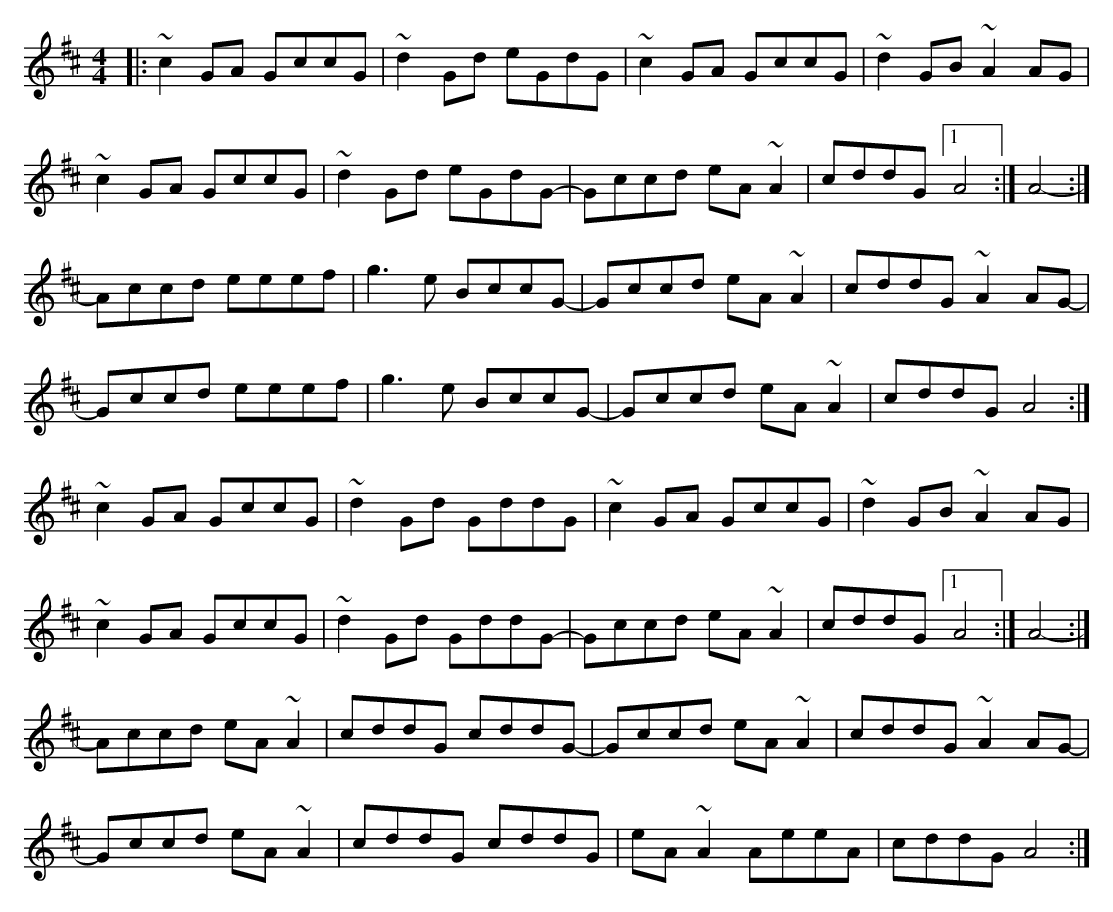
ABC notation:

X:1
M:4/4
K:Amix
|:~c2 GA GccG|~d2 Gd eGdG|~c2 GA GccG|~d2 GB ~A2 AG|
~c2 GA GccG|~d2 Gd eGdG-|Gccd eA ~A2|cddG [1 A4:|[ A4-:|
-Accd eeef|g3e BccG-|Gccd eA ~A2|cddG ~A2 AG-|
-Gccd eeef|g3e BccG-|Gccd eA ~A2|cddG A4:|
~c2 GA GccG|~d2 Gd GddG|~c2 GA GccG|~d2 GB ~A2 AG|
~c2 GA GccG|~d2 Gd GddG-|Gccd eA ~A2|cddG [1 A4:|[ A4-:|
-Accd eA ~A2|cddG cddG-|Gccd eA ~A2|cddG ~A2 AG-|
-Gccd eA ~A2|cddG cddG|eA ~A2 AeeA|cddG A4:|
